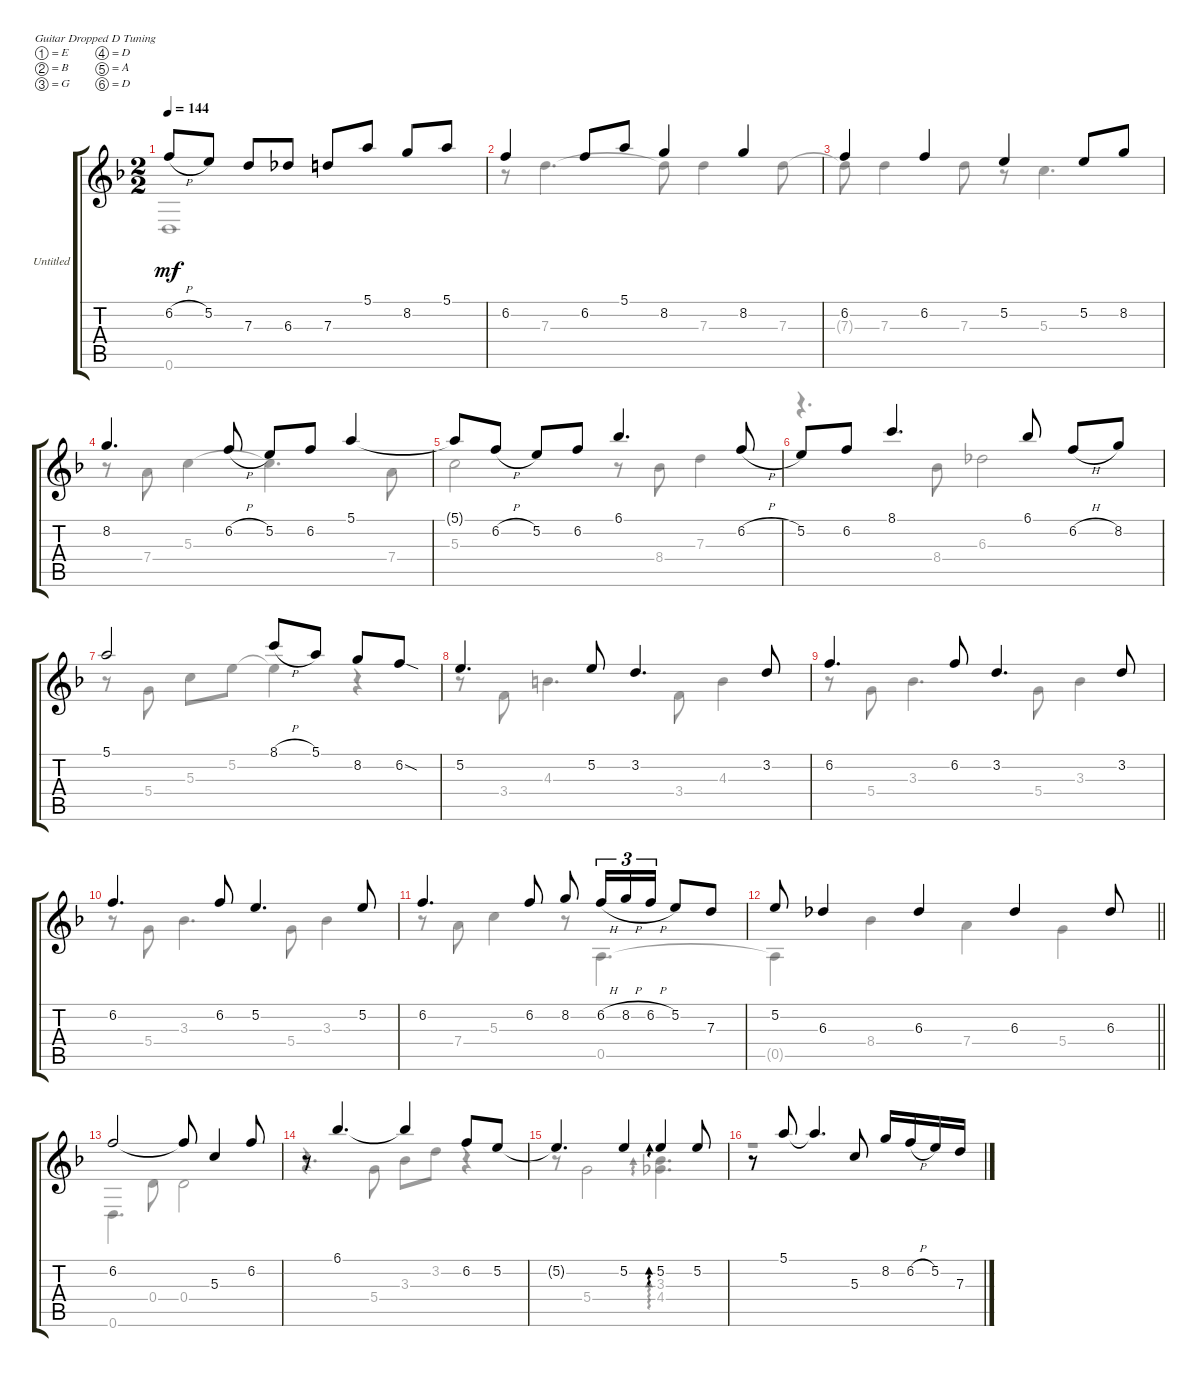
\bracketExtendMode groupsimilarinstruments
\firstSystemTrackNameOrientation horizontal
\otherSystemsTrackNameOrientation horizontal
\track ("Untitled" "Untitled") {instrument acousticguitarnylon}
\staff {score tabs}
\tuning (E4 B3 G3 D3 A2 D2)
\voice
\ts (2 2)
\tempo 144
\clef g2
\ks dminor
6.2{h}.8{dy mf} 5.2.8 7.3.8 6.3.8 7.3.8 5.1.8 8.2.8 5.1.8 |
6.2.4 6.2.8 5.1.8 8.2.4 8.2.4 |
6.2.4 6.2.4 5.2.4 5.2.8 8.2.8 |
8.2.4{d} 6.2{h}.8 5.2.8 6.2.8 5.1.4 |
5.1{t}.8 6.2{h}.8 5.2.8 6.2.8 6.1.4{d} 6.2{h}.8 |
5.2.8 6.2.8 8.1.4{d} 6.1.8 6.2{h}.8 8.2.8 |
5.1.2 8.1{h}.8 5.1.8 8.2.8 6.2{sod}.8 |
5.2.4{d} 5.2.8 3.2.4{d} 3.2.8 |
6.2.4{d} 6.2.8 3.2.4{d} 3.2.8 |
6.2.4{d} 6.2.8 5.2.4{d} 5.2.8 |
6.2.4{d} 6.2.8 8.2.8 6.2{h}.16{tu (3 2)} 8.2{h}.16{tu (3 2)} 6.2{h}.16{tu (3 2)} 5.2.8 7.3.8 |
\barLineRight lightlight
5.2.8 6.3.4 6.3.4 6.3.4 6.3.8 |
6.2.2 6.2{t}.8 5.3.4 6.2.8 |
r.8 6.1.4{d} 6.1{t}.4 6.2.8 5.2.8 |
5.2{t}.4{d} 5.2.4 5.2.4{ad 0} 5.2.8 |
r.8 5.1.8 5.1{t}.4{d} 5.3.8 8.2.16 6.2{h}.16 5.2.16 7.3.16
\voice
\clef g2
\ottava regular
\simile none
\ks dminor
0.6.1{dy mf} |
r.8 7.3.4{d} 7.3{t}.8 7.3.4 7.3.8 |
7.3{t}.8 7.3.4 7.3.8 r.8 5.3.4{d} |
r.8 7.4.8 5.3.4 5.3{t}.4{d} 7.4.8 |
5.3.2 r.8 8.4.8 7.3.4 |
r.4{d} 8.4.8 6.3.2 |
r.8 5.4.8 5.3.8 5.2.8 5.2{t}.4 r.4 |
r.8 3.4.8 4.3.4{d} 3.4.8 4.3.4 |
r.8 5.4.8 3.3.4{d} 5.4.8 3.3.4 |
r.8 5.4.8 3.3.4{d} 5.4.8 3.3.4 |
r.8 7.4.8 5.3.4 r.8 0.5.4{d} |
\barLineRight lightlight
0.5{t}.4 8.4.4 7.4.4 5.4.4 |
0.6.4{d} 0.4.8 0.4.2 |
r.4{d} 5.4.8 3.3.8 3.2.8 r.4 |
r.8 5.4.2 (3.3 4.4).4{d ad 0} |
r.1
